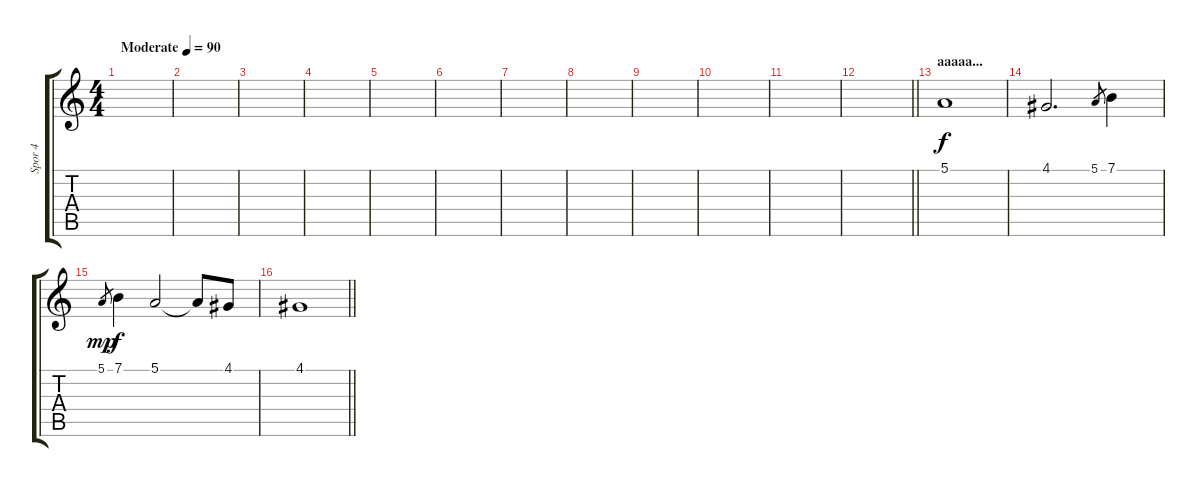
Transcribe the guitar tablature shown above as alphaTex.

\track ("Spor 4" "Spor 4") {instrument flute}
\staff {score tabs}
\tuning (E4 B3 G3 D3 A2 D2) {hide}
\ts (4 4)
\tempo (90 "Moderate")
\clef g2
\ks c
|
|
|
|
|
|
|
|
|
|
|
\barLineRight lightlight
|
\section ("" "aaaaa...")
5.1.1 |
4.1.2{d} 5.1.8{gr} 7.1.4 |
5.1.8{gr dy mp} 7.1.4{dy f} 5.1.2 5.1{t}.8 4.1.8 |
\barLineRight lightlight
4.1.1
